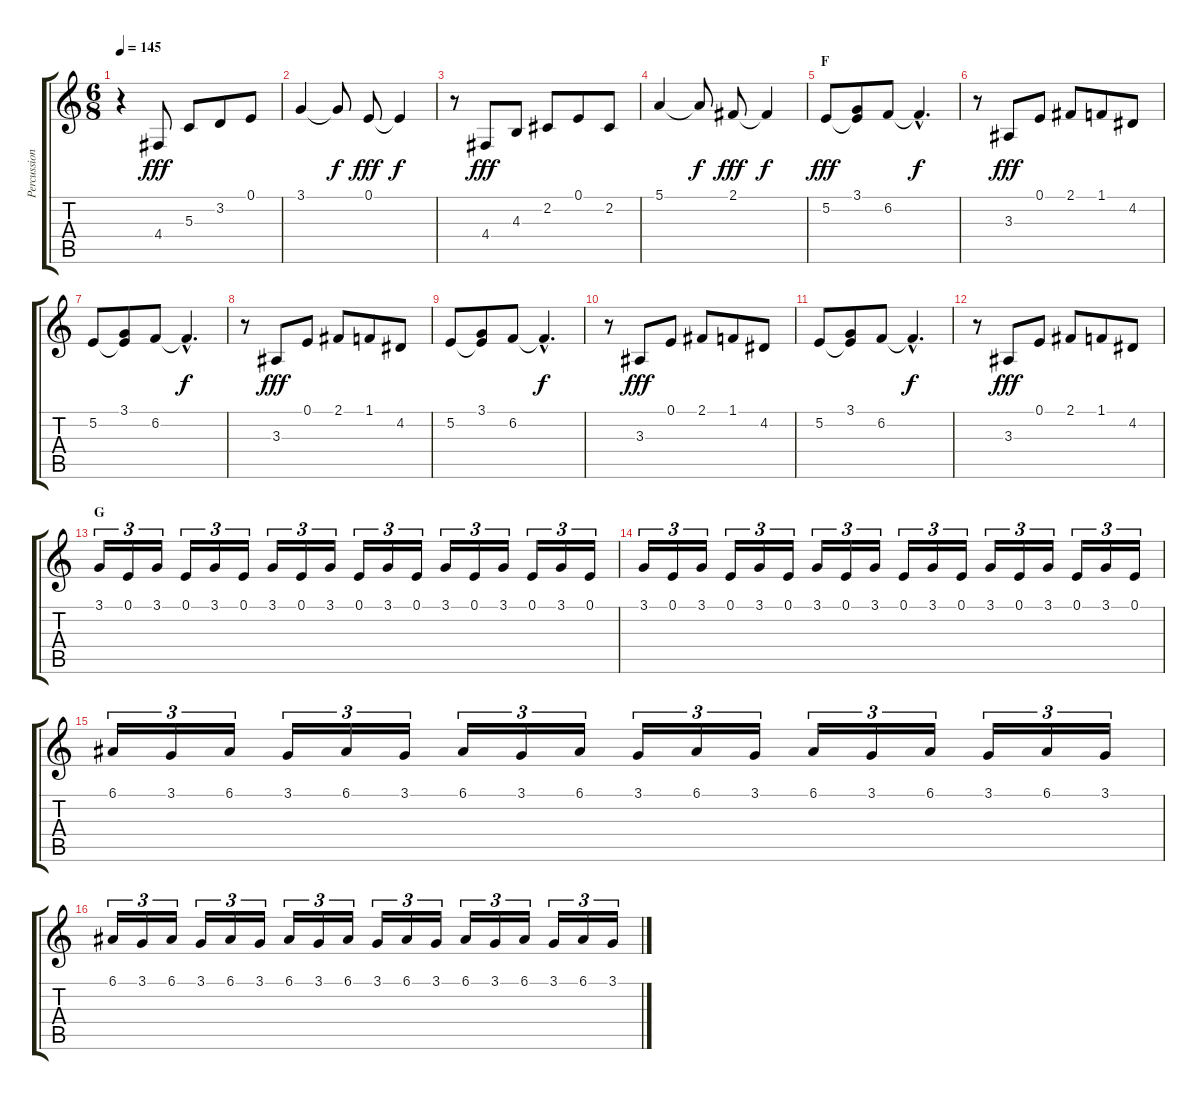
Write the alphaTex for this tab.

\track ("Percussion" "Percussion") {instrument marimba}
\staff {score tabs}
\tuning (E4 B3 G3 D3 A2 E2) {hide}
\ts (6 8)
\tempo 145
\clef g2
\ks c
r.4{dy f} 4.4.8{dy fff} 5.3.8 3.2.8 0.1.8 |
3.1.4 3.1{t}.8{dy f} 0.1.8{dy fff} 0.1{t}.4{dy f} |
r.8 4.4.8{dy fff} 4.3.8 2.2.8 0.1.8 2.2.8 |
5.1.4 5.1{t}.8{dy f} 2.1.8{dy fff} 2.1{t}.4{dy f} |
\section ("" "F")
5.2.8{dy fff} (3.1 5.2{t}).8 6.2.8 6.2{hac t}.4{d dy f} |
r.8 3.3.8{dy fff} 0.1.8 2.1.8 1.1.8 4.2.8 |
5.2.8 (3.1 5.2{t}).8 6.2.8 6.2{hac t}.4{d dy f} |
r.8 3.3.8{dy fff} 0.1.8 2.1.8 1.1.8 4.2.8 |
5.2.8 (3.1 5.2{t}).8 6.2.8 6.2{hac t}.4{d dy f} |
r.8 3.3.8{dy fff} 0.1.8 2.1.8 1.1.8 4.2.8 |
5.2.8 (3.1 5.2{t}).8 6.2.8 6.2{hac t}.4{d dy f} |
r.8 3.3.8{dy fff} 0.1.8 2.1.8 1.1.8 4.2.8 |
\section ("" "G")
3.1.16{tu (3 2)} 0.1.16{tu (3 2)} 3.1.16{tu (3 2)} 0.1.16{tu (3 2)} 3.1.16{tu (3 2)} 0.1.16{tu (3 2)} 3.1.16{tu (3 2)} 0.1.16{tu (3 2)} 3.1.16{tu (3 2)} 0.1.16{tu (3 2)} 3.1.16{tu (3 2)} 0.1.16{tu (3 2)} 3.1.16{tu (3 2)} 0.1.16{tu (3 2)} 3.1.16{tu (3 2)} 0.1.16{tu (3 2)} 3.1.16{tu (3 2)} 0.1.16{tu (3 2)} |
3.1.16{tu (3 2)} 0.1.16{tu (3 2)} 3.1.16{tu (3 2)} 0.1.16{tu (3 2)} 3.1.16{tu (3 2)} 0.1.16{tu (3 2)} 3.1.16{tu (3 2)} 0.1.16{tu (3 2)} 3.1.16{tu (3 2)} 0.1.16{tu (3 2)} 3.1.16{tu (3 2)} 0.1.16{tu (3 2)} 3.1.16{tu (3 2)} 0.1.16{tu (3 2)} 3.1.16{tu (3 2)} 0.1.16{tu (3 2)} 3.1.16{tu (3 2)} 0.1.16{tu (3 2)} |
6.1.16{tu (3 2)} 3.1.16{tu (3 2)} 6.1.16{tu (3 2)} 3.1.16{tu (3 2)} 6.1.16{tu (3 2)} 3.1.16{tu (3 2)} 6.1.16{tu (3 2)} 3.1.16{tu (3 2)} 6.1.16{tu (3 2)} 3.1.16{tu (3 2)} 6.1.16{tu (3 2)} 3.1.16{tu (3 2)} 6.1.16{tu (3 2)} 3.1.16{tu (3 2)} 6.1.16{tu (3 2)} 3.1.16{tu (3 2)} 6.1.16{tu (3 2)} 3.1.16{tu (3 2)} |
6.1.16{tu (3 2)} 3.1.16{tu (3 2)} 6.1.16{tu (3 2)} 3.1.16{tu (3 2)} 6.1.16{tu (3 2)} 3.1.16{tu (3 2)} 6.1.16{tu (3 2)} 3.1.16{tu (3 2)} 6.1.16{tu (3 2)} 3.1.16{tu (3 2)} 6.1.16{tu (3 2)} 3.1.16{tu (3 2)} 6.1.16{tu (3 2)} 3.1.16{tu (3 2)} 6.1.16{tu (3 2)} 3.1.16{tu (3 2)} 6.1.16{tu (3 2)} 3.1.16{tu (3 2)}
